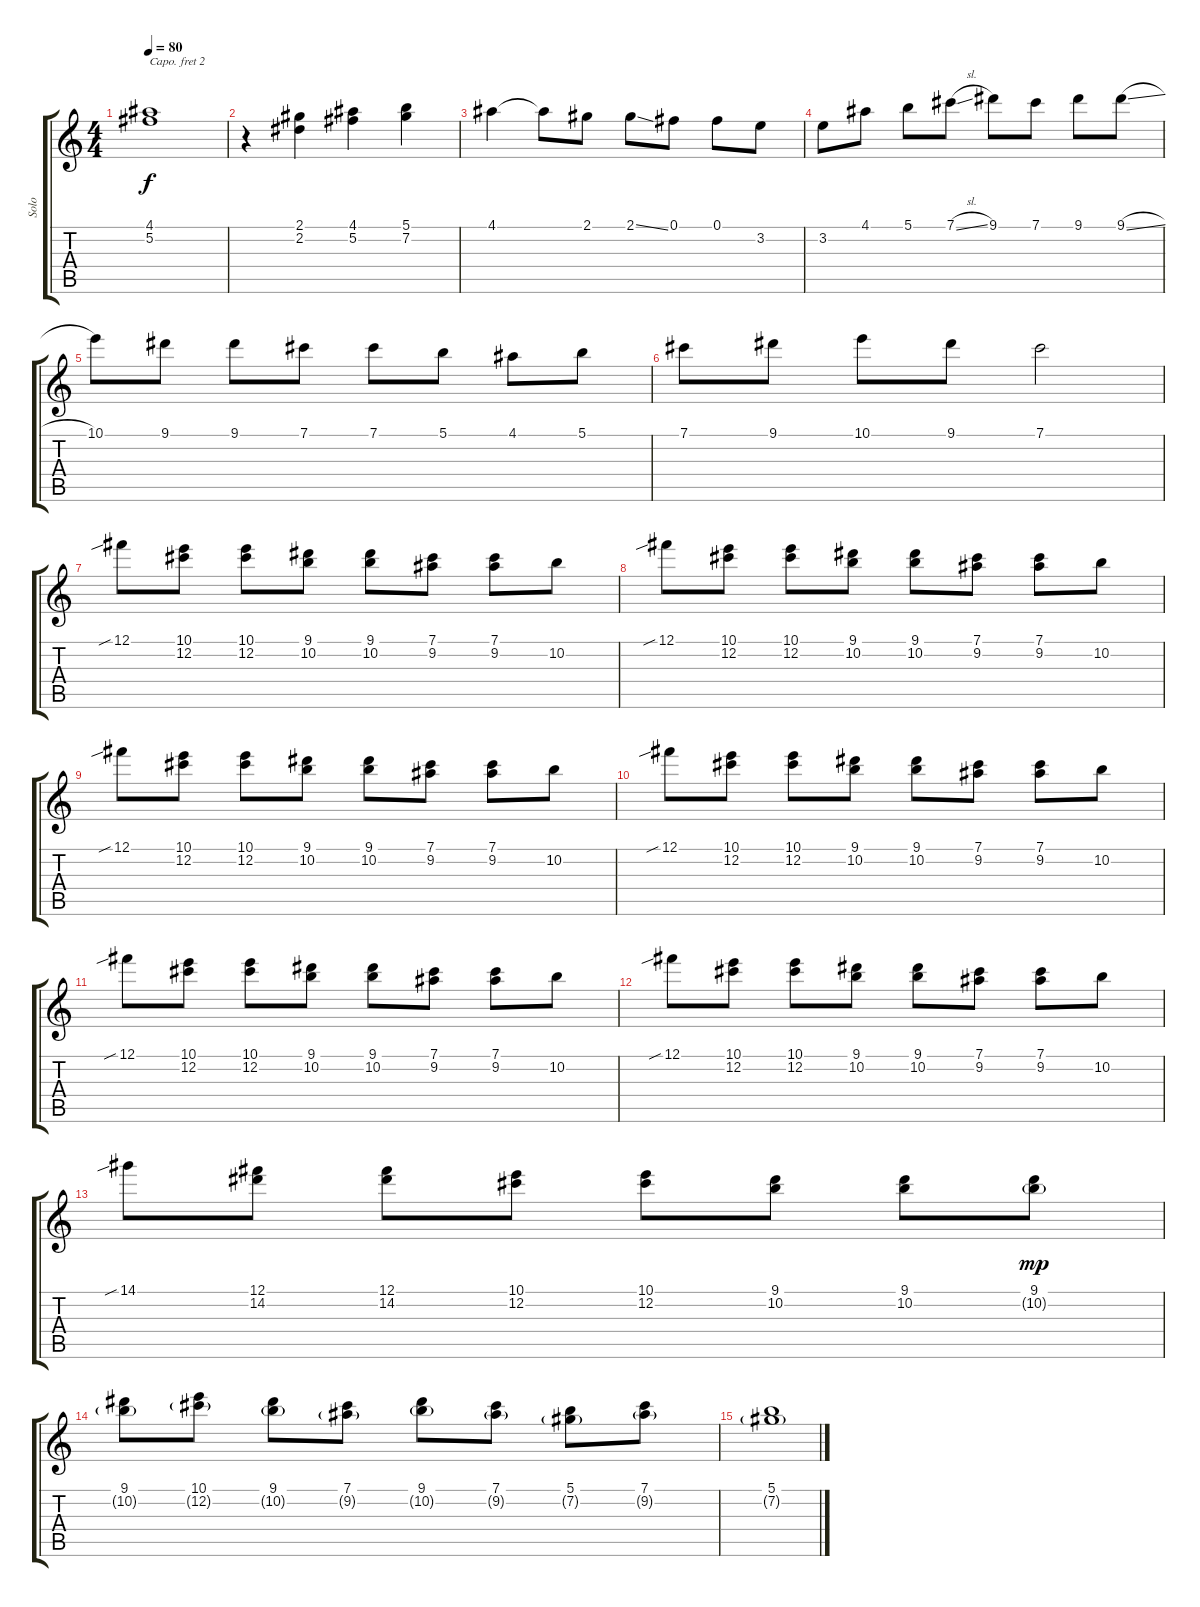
\track ("Solo" "Solo") {instrument acousticguitarsteel}
\staff {score tabs}
\capo 2
\tuning (E4 B3 G3 D3 A2 E2) {hide}
\ts (4 4)
\tempo 80
\clef g2
\ks c
(4.1 5.2).1{dy f} |
r.4 (2.1 2.2).4 (4.1 5.2).4 (5.1 7.2).4 |
4.1.4 4.1{t}.8 2.1.8 2.1{ss}.8 0.1.8 0.1.8 3.2.8 |
3.2.8 4.1.8 5.1.8 7.1{sl}.8 9.1.8 7.1.8 9.1.8 9.1{sl}.8 |
10.1.8 9.1.8 9.1.8 7.1.8 7.1.8 5.1.8 4.1.8 5.1.8 |
7.1.8 9.1.8 10.1.8 9.1.8 7.1.2 |
12.1{sib}.8 (10.1 12.2).8 (10.1 12.2).8 (9.1 10.2).8 (9.1 10.2).8 (7.1 9.2).8 (7.1 9.2).8 10.2.8 |
12.1{sib}.8 (10.1 12.2).8 (10.1 12.2).8 (9.1 10.2).8 (9.1 10.2).8 (7.1 9.2).8 (7.1 9.2).8 10.2.8 |
12.1{sib}.8 (10.1 12.2).8 (10.1 12.2).8 (9.1 10.2).8 (9.1 10.2).8 (7.1 9.2).8 (7.1 9.2).8 10.2.8 |
12.1{sib}.8 (10.1 12.2).8 (10.1 12.2).8 (9.1 10.2).8 (9.1 10.2).8 (7.1 9.2).8 (7.1 9.2).8 10.2.8 |
12.1{sib}.8 (10.1 12.2).8 (10.1 12.2).8 (9.1 10.2).8 (9.1 10.2).8 (7.1 9.2).8 (7.1 9.2).8 10.2.8 |
12.1{sib}.8 (10.1 12.2).8 (10.1 12.2).8 (9.1 10.2).8 (9.1 10.2).8 (7.1 9.2).8 (7.1 9.2).8 10.2.8 |
14.1{sib}.8 (12.1 14.2).8 (12.1 14.2).8 (10.1 12.2).8 (10.1 12.2).8 (9.1 10.2).8 (9.1 10.2).8 (9.1 10.2{g}).8{dy mp} |
(9.1 10.2{g}).8 (10.1 12.2{g}).8 (9.1 10.2{g}).8 (7.1 9.2{g}).8 (9.1 10.2{g}).8 (7.1 9.2{g}).8 (5.1 7.2{g}).8 (7.1 9.2{g}).8 |
(5.1 7.2{g}).1
